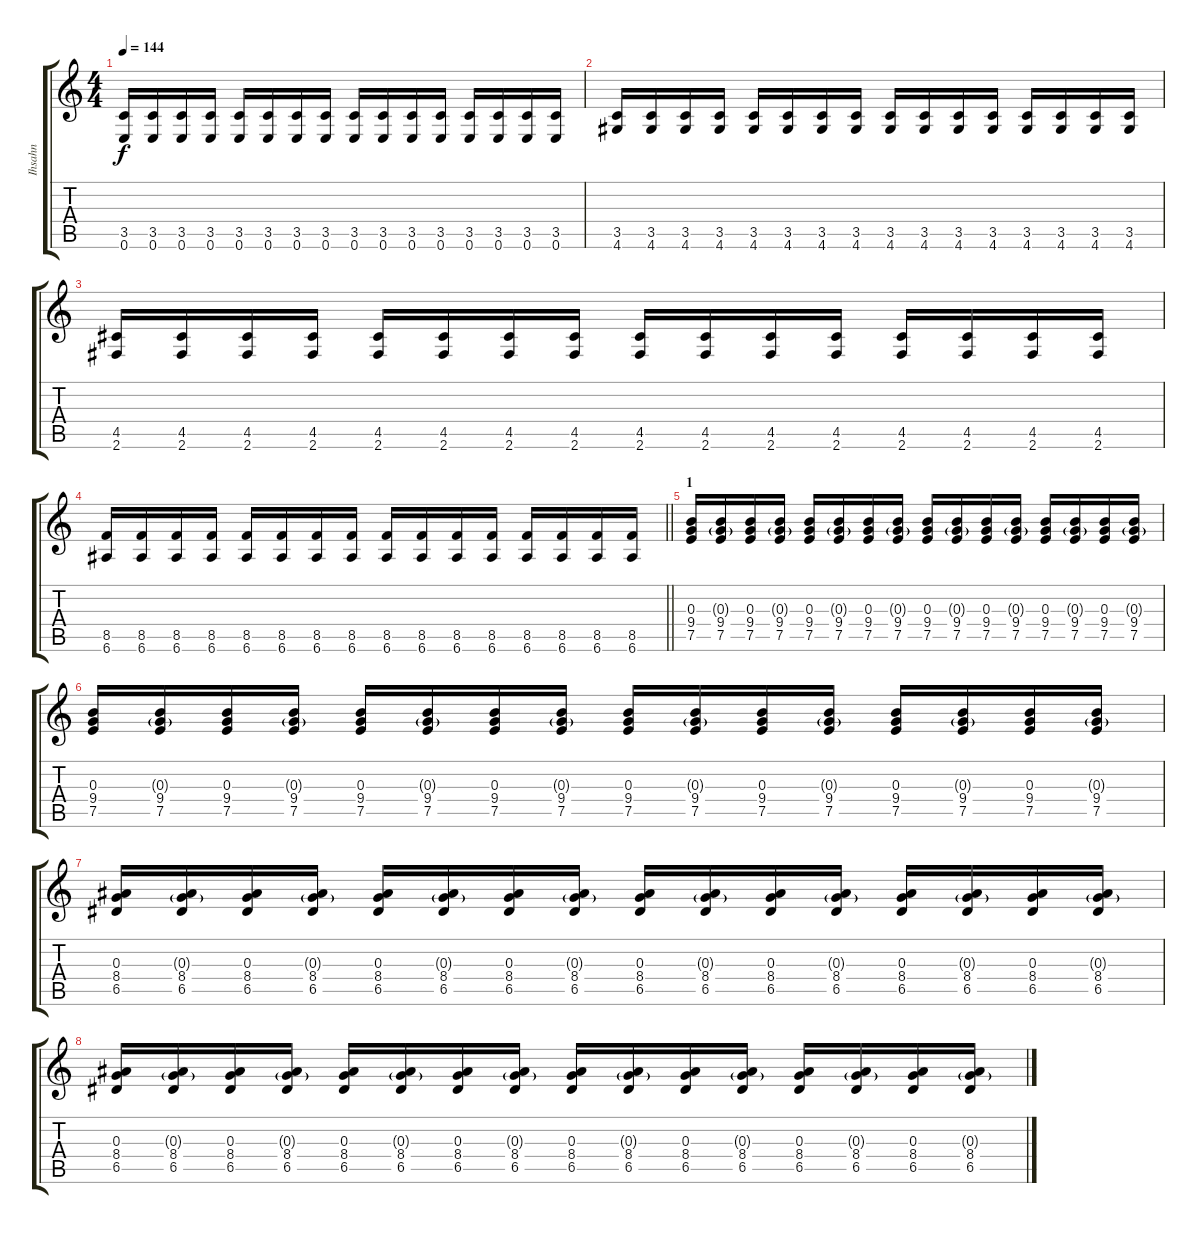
\track ("Ihsahn" "Ihsahn") {instrument distortionguitar}
\staff {score tabs}
\tuning (E4 B3 G3 D3 A2 E2) {hide}
\ts (4 4)
\tempo 144
\clef g2
\ks c
(3.5 0.6).16{dy f} (3.5 0.6).16 (3.5 0.6).16 (3.5 0.6).16 (3.5 0.6).16 (3.5 0.6).16 (3.5 0.6).16 (3.5 0.6).16 (3.5 0.6).16 (3.5 0.6).16 (3.5 0.6).16 (3.5 0.6).16 (3.5 0.6).16 (3.5 0.6).16 (3.5 0.6).16 (3.5 0.6).16 |
(3.5 4.6).16 (3.5 4.6).16 (3.5 4.6).16 (3.5 4.6).16 (3.5 4.6).16 (3.5 4.6).16 (3.5 4.6).16 (3.5 4.6).16 (3.5 4.6).16 (3.5 4.6).16 (3.5 4.6).16 (3.5 4.6).16 (3.5 4.6).16 (3.5 4.6).16 (3.5 4.6).16 (3.5 4.6).16 |
(4.5 2.6).16 (4.5 2.6).16 (4.5 2.6).16 (4.5 2.6).16 (4.5 2.6).16 (4.5 2.6).16 (4.5 2.6).16 (4.5 2.6).16 (4.5 2.6).16 (4.5 2.6).16 (4.5 2.6).16 (4.5 2.6).16 (4.5 2.6).16 (4.5 2.6).16 (4.5 2.6).16 (4.5 2.6).16 |
\barLineRight lightlight
(8.5 6.6).16 (8.5 6.6).16 (8.5 6.6).16 (8.5 6.6).16 (8.5 6.6).16 (8.5 6.6).16 (8.5 6.6).16 (8.5 6.6).16 (8.5 6.6).16 (8.5 6.6).16 (8.5 6.6).16 (8.5 6.6).16 (8.5 6.6).16 (8.5 6.6).16 (8.5 6.6).16 (8.5 6.6).16 |
\section ("" "1")
(0.3 9.4 7.5).16 (0.3{g} 9.4 7.5).16 (0.3 9.4 7.5).16 (0.3{g} 9.4 7.5).16 (0.3 9.4 7.5).16 (0.3{g} 9.4 7.5).16 (0.3 9.4 7.5).16 (0.3{g} 9.4 7.5).16 (0.3 9.4 7.5).16 (0.3{g} 9.4 7.5).16 (0.3 9.4 7.5).16 (0.3{g} 9.4 7.5).16 (0.3 9.4 7.5).16 (0.3{g} 9.4 7.5).16 (0.3 9.4 7.5).16 (0.3{g} 9.4 7.5).16 |
(0.3 9.4 7.5).16 (0.3{g} 9.4 7.5).16 (0.3 9.4 7.5).16 (0.3{g} 9.4 7.5).16 (0.3 9.4 7.5).16 (0.3{g} 9.4 7.5).16 (0.3 9.4 7.5).16 (0.3{g} 9.4 7.5).16 (0.3 9.4 7.5).16 (0.3{g} 9.4 7.5).16 (0.3 9.4 7.5).16 (0.3{g} 9.4 7.5).16 (0.3 9.4 7.5).16 (0.3{g} 9.4 7.5).16 (0.3 9.4 7.5).16 (0.3{g} 9.4 7.5).16 |
(0.3 8.4 6.5).16 (0.3{g} 8.4 6.5).16 (0.3 8.4 6.5).16 (0.3{g} 8.4 6.5).16 (0.3 8.4 6.5).16 (0.3{g} 8.4 6.5).16 (0.3 8.4 6.5).16 (0.3{g} 8.4 6.5).16 (0.3 8.4 6.5).16 (0.3{g} 8.4 6.5).16 (0.3 8.4 6.5).16 (0.3{g} 8.4 6.5).16 (0.3 8.4 6.5).16 (0.3{g} 8.4 6.5).16 (0.3 8.4 6.5).16 (0.3{g} 8.4 6.5).16 |
(0.3 8.4 6.5).16 (0.3{g} 8.4 6.5).16 (0.3 8.4 6.5).16 (0.3{g} 8.4 6.5).16 (0.3 8.4 6.5).16 (0.3{g} 8.4 6.5).16 (0.3 8.4 6.5).16 (0.3{g} 8.4 6.5).16 (0.3 8.4 6.5).16 (0.3{g} 8.4 6.5).16 (0.3 8.4 6.5).16 (0.3{g} 8.4 6.5).16 (0.3 8.4 6.5).16 (0.3{g} 8.4 6.5).16 (0.3 8.4 6.5).16 (0.3{g} 8.4 6.5).16
